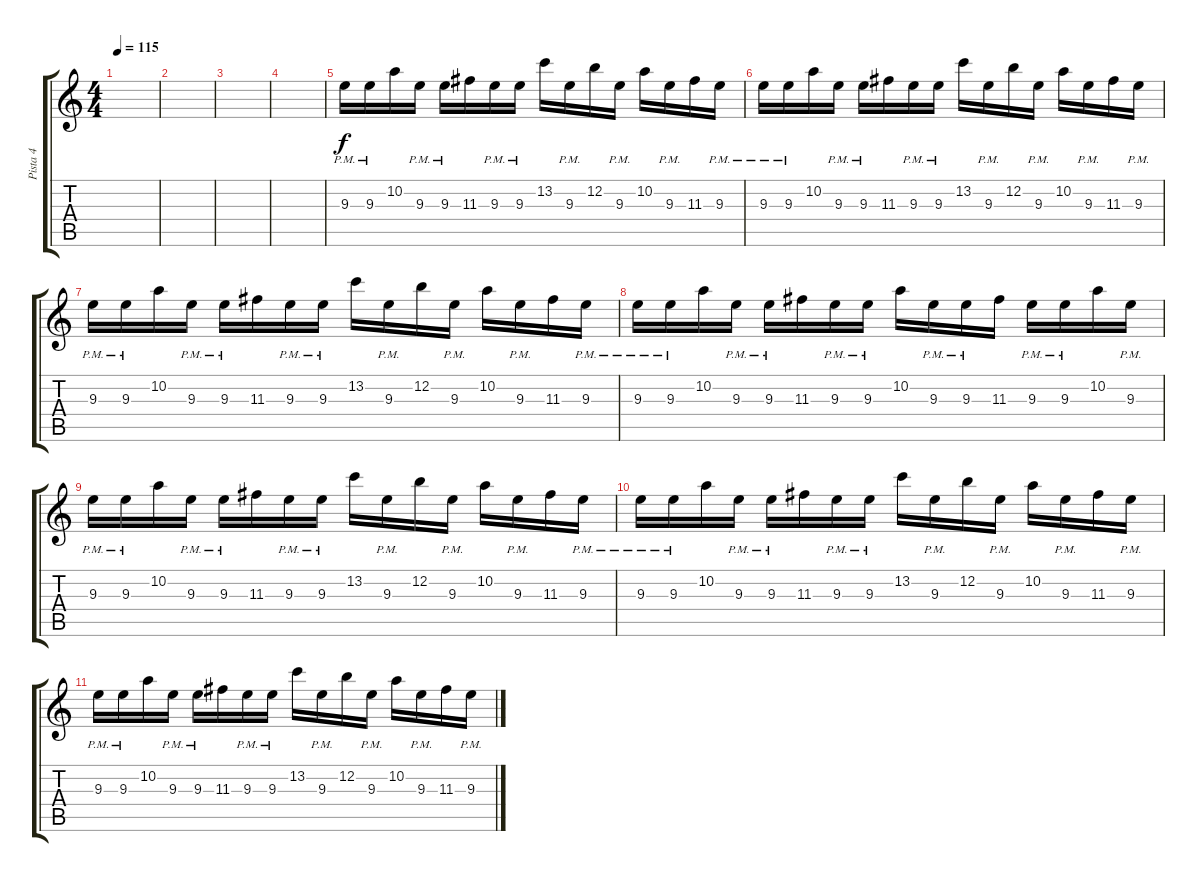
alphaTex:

\track ("Pista 4" "Pista 4") {instrument distortionguitar}
\staff {score tabs}
\tuning (E4 B3 G3 D3 A2 E2) {hide}
\ts (4 4)
\tempo 115
\clef g2
\ks c
|
|
|
|
9.3{pm}.16 9.3{pm}.16 10.2.16 9.3{pm}.16 9.3{pm}.16 11.3.16 9.3{pm}.16 9.3{pm}.16 13.2.16 9.3{pm}.16 12.2.16 9.3{pm}.16 10.2.16 9.3{pm}.16 11.3.16 9.3{pm}.16 |
9.3{pm}.16 9.3{pm}.16 10.2.16 9.3{pm}.16 9.3{pm}.16 11.3.16 9.3{pm}.16 9.3{pm}.16 13.2.16 9.3{pm}.16 12.2.16 9.3{pm}.16 10.2.16 9.3{pm}.16 11.3.16 9.3{pm}.16 |
9.3{pm}.16 9.3{pm}.16 10.2.16 9.3{pm}.16 9.3{pm}.16 11.3.16 9.3{pm}.16 9.3{pm}.16 13.2.16 9.3{pm}.16 12.2.16 9.3{pm}.16 10.2.16 9.3{pm}.16 11.3.16 9.3{pm}.16 |
9.3{pm}.16 9.3{pm}.16 10.2.16 9.3{pm}.16 9.3{pm}.16 11.3.16 9.3{pm}.16 9.3{pm}.16 10.2.16 9.3{pm}.16 9.3{pm}.16 11.3.16 9.3{pm}.16 9.3{pm}.16 10.2.16 9.3{pm}.16 |
9.3{pm}.16 9.3{pm}.16 10.2.16 9.3{pm}.16 9.3{pm}.16 11.3.16 9.3{pm}.16 9.3{pm}.16 13.2.16 9.3{pm}.16 12.2.16 9.3{pm}.16 10.2.16 9.3{pm}.16 11.3.16 9.3{pm}.16 |
9.3{pm}.16 9.3{pm}.16 10.2.16 9.3{pm}.16 9.3{pm}.16 11.3.16 9.3{pm}.16 9.3{pm}.16 13.2.16 9.3{pm}.16 12.2.16 9.3{pm}.16 10.2.16 9.3{pm}.16 11.3.16 9.3{pm}.16 |
9.3{pm}.16 9.3{pm}.16 10.2.16 9.3{pm}.16 9.3{pm}.16 11.3.16 9.3{pm}.16 9.3{pm}.16 13.2.16 9.3{pm}.16 12.2.16 9.3{pm}.16 10.2.16 9.3{pm}.16 11.3.16 9.3{pm}.16
